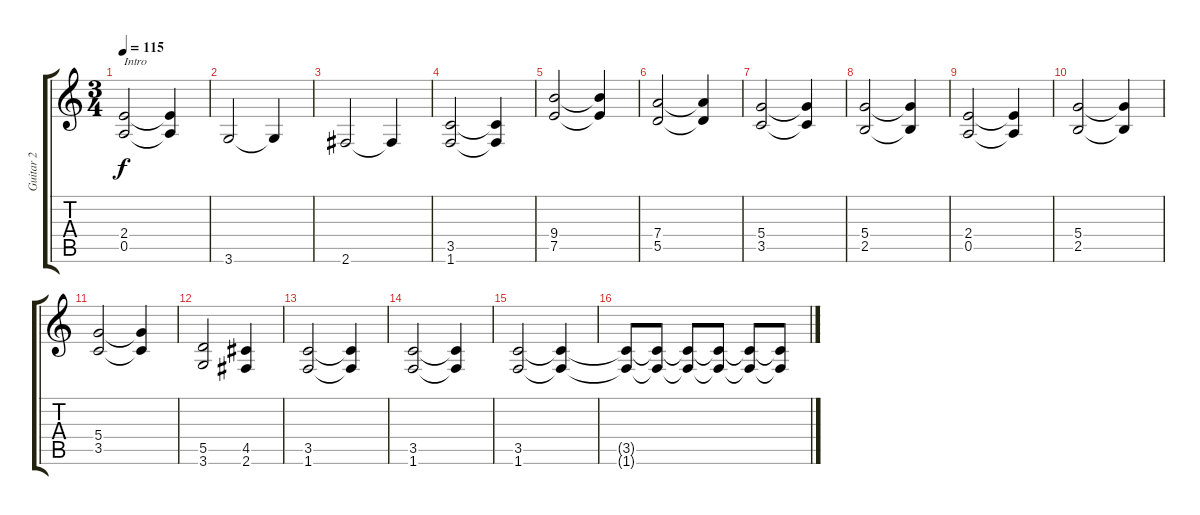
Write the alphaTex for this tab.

\track ("Guitar 2" "Guitar 2") {instrument distortionguitar}
\staff {score tabs}
\tuning (E4 B3 G3 D3 A2 E2) {hide}
\ts (3 4)
\tempo 115
\clef g2
\ks c
(2.4 0.5).2{txt "Intro" dy f instrument distortionguitar} (2.4{t} 0.5{t}).4 |
3.6.2 3.6{t}.4 |
2.6.2 2.6{t}.4 |
(3.5 1.6).2 (3.5{t} 1.6{t}).4 |
(9.4 7.5).2 (9.4{t} 7.5{t}).4 |
(7.4 5.5).2 (7.4{t} 5.5{t}).4 |
(5.4 3.5).2 (5.4{t} 3.5{t}).4 |
(5.4 2.5).2 (5.4{t} 2.5{t}).4 |
(2.4 0.5).2 (2.4{t} 0.5{t}).4 |
(5.4 2.5).2 (5.4{t} 2.5{t}).4 |
(5.4 3.5).2 (5.4{t} 3.5{t}).4 |
(5.5 3.6).2 (4.5 2.6).4 |
(3.5 1.6).2 (3.5{t} 1.6{t}).4 |
(3.5 1.6).2 (3.5{t} 1.6{t}).4 |
(3.5 1.6).2 (3.5{t} 1.6{t}).4 |
(3.5{t} 1.6{t}).8{volume 12} (3.5{t} 1.6{t}).8{volume 11} (3.5{t} 1.6{t}).8{volume 10} (3.5{t} 1.6{t}).8{volume 9} (3.5{t} 1.6{t}).8{volume 8} (3.5{t} 1.6{t}).8{volume 7}
